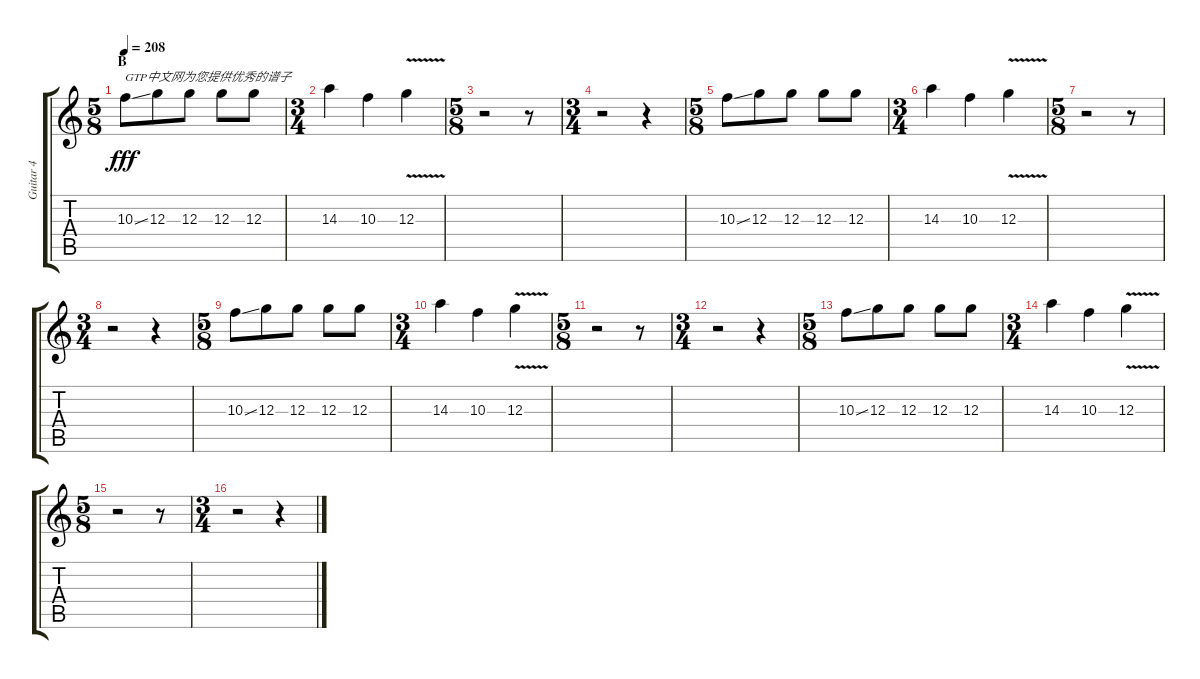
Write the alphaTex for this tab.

\track ("Guitar 4" "Guitar 4") {instrument distortionguitar}
\staff {score tabs}
\tuning (E4 B3 G3 D3 A2 E2) {hide}
\ts (5 8)
\section ("" "B")
\tempo 208
\clef g2
\ks c
10.3{ss}.8{txt "GTP中文网为您提供优秀的谱子" dy fff} 12.3.8 12.3.8 12.3.8 12.3.8 |
\ts (3 4)
14.3.4 10.3.4 12.3{v}.4 |
\ts (5 8)
r.2 r.8 |
\ts (3 4)
r.2 r.4 |
\ts (5 8)
10.3{ss}.8 12.3.8 12.3.8 12.3.8 12.3.8 |
\ts (3 4)
14.3.4 10.3.4 12.3{v}.4 |
\ts (5 8)
r.2 r.8 |
\ts (3 4)
r.2 r.4 |
\ts (5 8)
10.3{ss}.8 12.3.8 12.3.8 12.3.8 12.3.8 |
\ts (3 4)
14.3.4 10.3.4 12.3{v}.4 |
\ts (5 8)
r.2 r.8 |
\ts (3 4)
r.2 r.4 |
\ts (5 8)
10.3{ss}.8 12.3.8 12.3.8 12.3.8 12.3.8 |
\ts (3 4)
14.3.4 10.3.4 12.3{v}.4 |
\ts (5 8)
r.2 r.8 |
\ts (3 4)
r.2 r.4
